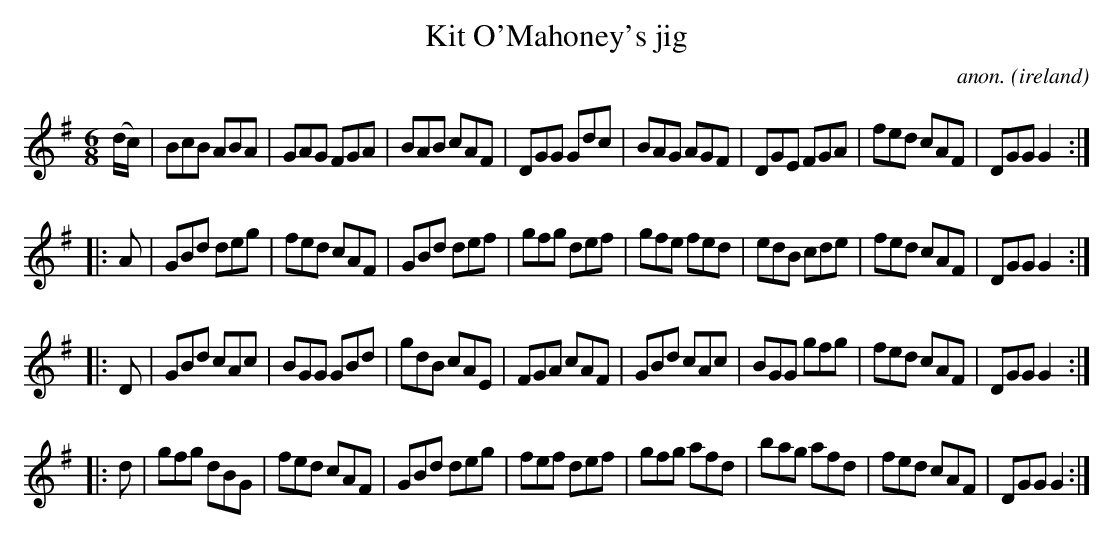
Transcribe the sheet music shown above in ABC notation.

X:1
T:Kit O'Mahoney's jig
O:ireland
C:anon.
M:6/8
L:1/8
K:G
(d/c/)|BcB ABA|GAG FGA|BAB cAF|DGG Gdc|BAG AGF|DGE FGA|fed cAF|DGG G2:|
|:A|GBd deg|fed cAF|GBd def|gfg def|gfe fed|edB cde|fed cAF|DGG G2:|
|:D|GBd cAc|BGG GBd|gdB cAE|FGA cAF|GBd cAc|BGG gfg|fed cAF|DGG G2:|
|:d|gfg dBG|fed cAF|GBd deg|fef def|gfg afd|bag afd|fed cAF|DGG G2:|
